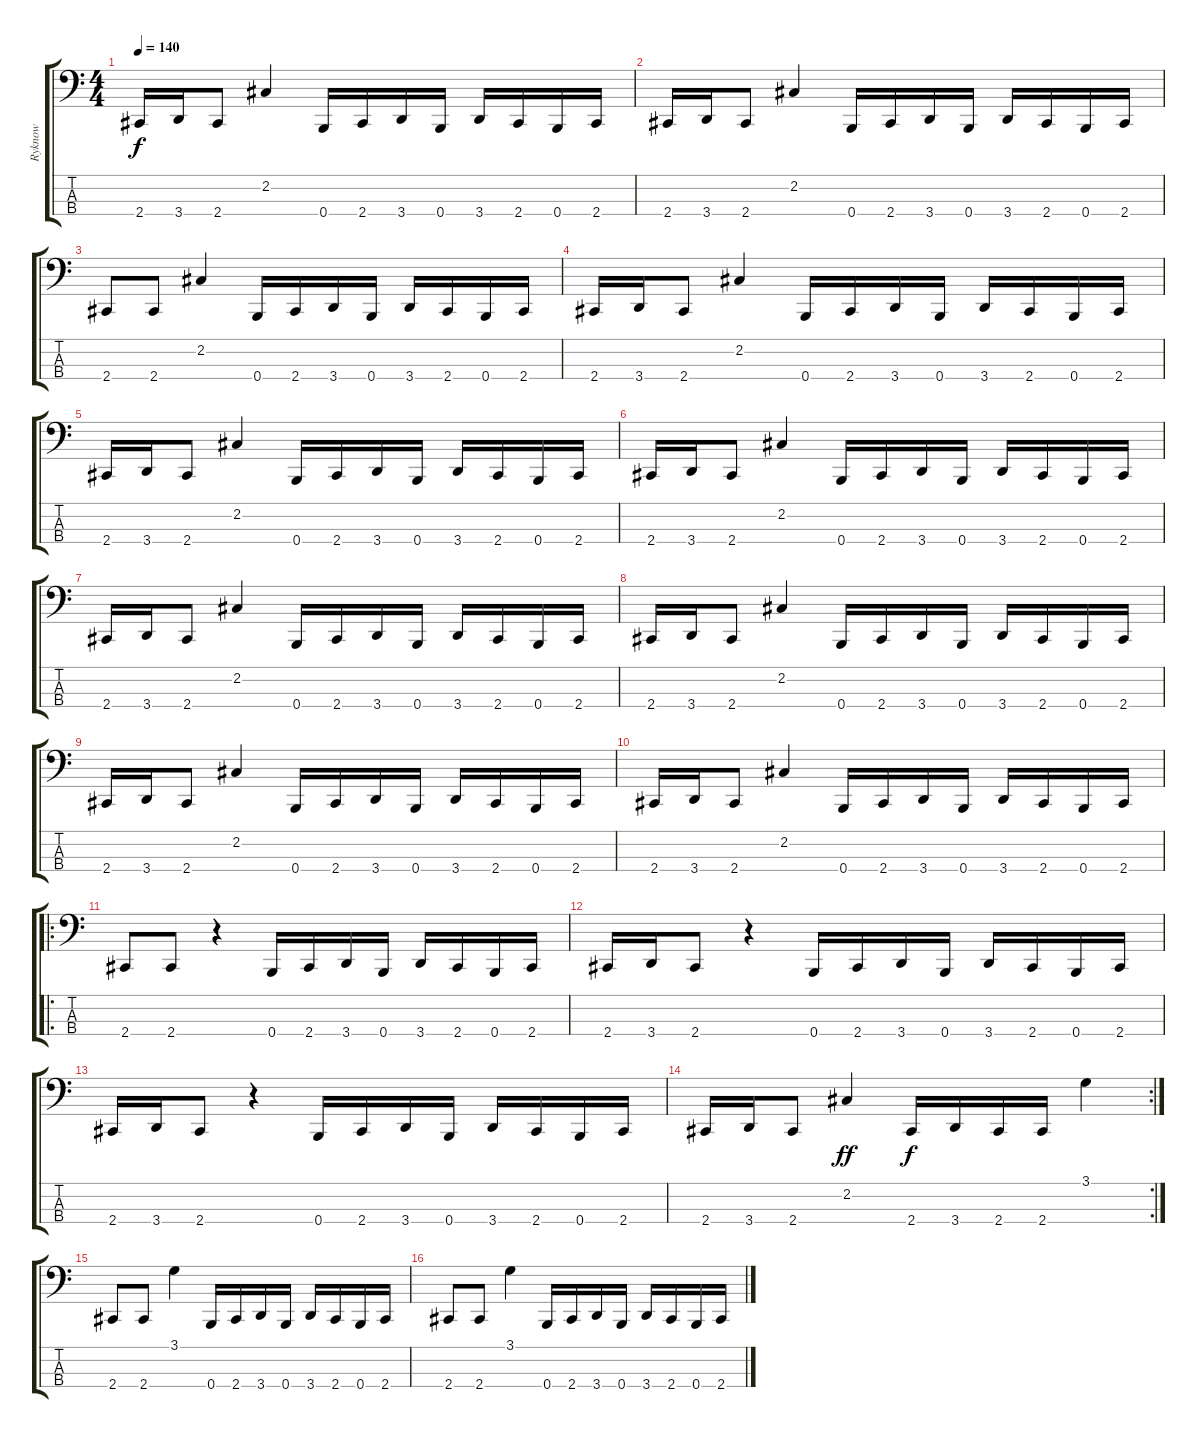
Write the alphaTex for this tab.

\track ("Ryknow" "Ryknow") {instrument slapbass1}
\staff {score tabs}
\tuning (E2 B1 Gb1 B0) {hide}
\ts (4 4)
\tempo 140
\clef f4
\ks c
2.4.16{dy f instrument electricbassfinger} 3.4.16 2.4.8 2.2.4{instrument slapbass1} 0.4.16{instrument electricbassfinger} 2.4.16 3.4.16 0.4.16 3.4.16 2.4.16 0.4.16 2.4.16 |
2.4.16{instrument electricbassfinger} 3.4.16 2.4.8 2.2.4{instrument slapbass1} 0.4.16{instrument electricbassfinger} 2.4.16 3.4.16 0.4.16 3.4.16 2.4.16 0.4.16 2.4.16 |
2.4.8{instrument electricbassfinger} 2.4.8 2.2.4{instrument slapbass1} 0.4.16{instrument electricbassfinger} 2.4.16 3.4.16 0.4.16 3.4.16 2.4.16 0.4.16 2.4.16 |
2.4.16{instrument electricbassfinger} 3.4.16 2.4.8 2.2.4{instrument slapbass1} 0.4.16{instrument electricbassfinger} 2.4.16 3.4.16 0.4.16 3.4.16 2.4.16 0.4.16 2.4.16 |
2.4.16{instrument electricbassfinger} 3.4.16 2.4.8 2.2.4{instrument slapbass1} 0.4.16{instrument electricbassfinger} 2.4.16 3.4.16 0.4.16 3.4.16 2.4.16 0.4.16 2.4.16 |
2.4.16{instrument electricbassfinger} 3.4.16 2.4.8 2.2.4{instrument slapbass1} 0.4.16{instrument electricbassfinger} 2.4.16 3.4.16 0.4.16 3.4.16 2.4.16 0.4.16 2.4.16 |
2.4.16{instrument electricbassfinger} 3.4.16 2.4.8 2.2.4{instrument slapbass1} 0.4.16{instrument electricbassfinger} 2.4.16 3.4.16 0.4.16 3.4.16 2.4.16 0.4.16 2.4.16 |
2.4.16{instrument electricbassfinger} 3.4.16 2.4.8 2.2.4{instrument slapbass1} 0.4.16{instrument electricbassfinger} 2.4.16 3.4.16 0.4.16 3.4.16 2.4.16 0.4.16 2.4.16 |
2.4.16{instrument electricbassfinger} 3.4.16 2.4.8 2.2.4{instrument slapbass1} 0.4.16{instrument electricbassfinger} 2.4.16 3.4.16 0.4.16 3.4.16 2.4.16 0.4.16 2.4.16 |
2.4.16{instrument electricbassfinger} 3.4.16 2.4.8 2.2.4{instrument slapbass1} 0.4.16{instrument electricbassfinger} 2.4.16 3.4.16 0.4.16 3.4.16 2.4.16 0.4.16 2.4.16 |
\ro
2.4.8{instrument electricbassfinger} 2.4.8 r.4 0.4.16{instrument electricbassfinger} 2.4.16 3.4.16 0.4.16 3.4.16 2.4.16 0.4.16 2.4.16 |
2.4.16{instrument electricbassfinger} 3.4.16 2.4.8 r.4 0.4.16{instrument electricbassfinger} 2.4.16 3.4.16 0.4.16 3.4.16 2.4.16 0.4.16 2.4.16 |
2.4.16{instrument electricbassfinger} 3.4.16 2.4.8 r.4 0.4.16{instrument electricbassfinger} 2.4.16 3.4.16 0.4.16 3.4.16 2.4.16 0.4.16 2.4.16 |
\rc 2
2.4.16{instrument electricbassfinger} 3.4.16 2.4.8 2.2.4{dy ff instrument slapbass1} 2.4.16{dy f instrument electricbassfinger} 3.4.16 2.4.16 2.4.16 3.1.4{instrument slapbass1} |
2.4.8{instrument electricbassfinger} 2.4.8 3.1.4{instrument slapbass1} 0.4.16{instrument electricbassfinger} 2.4.16 3.4.16 0.4.16 3.4.16 2.4.16 0.4.16 2.4.16 |
2.4.8{instrument electricbassfinger} 2.4.8 3.1.4{instrument slapbass1} 0.4.16{instrument electricbassfinger} 2.4.16 3.4.16 0.4.16 3.4.16 2.4.16 0.4.16 2.4.16
